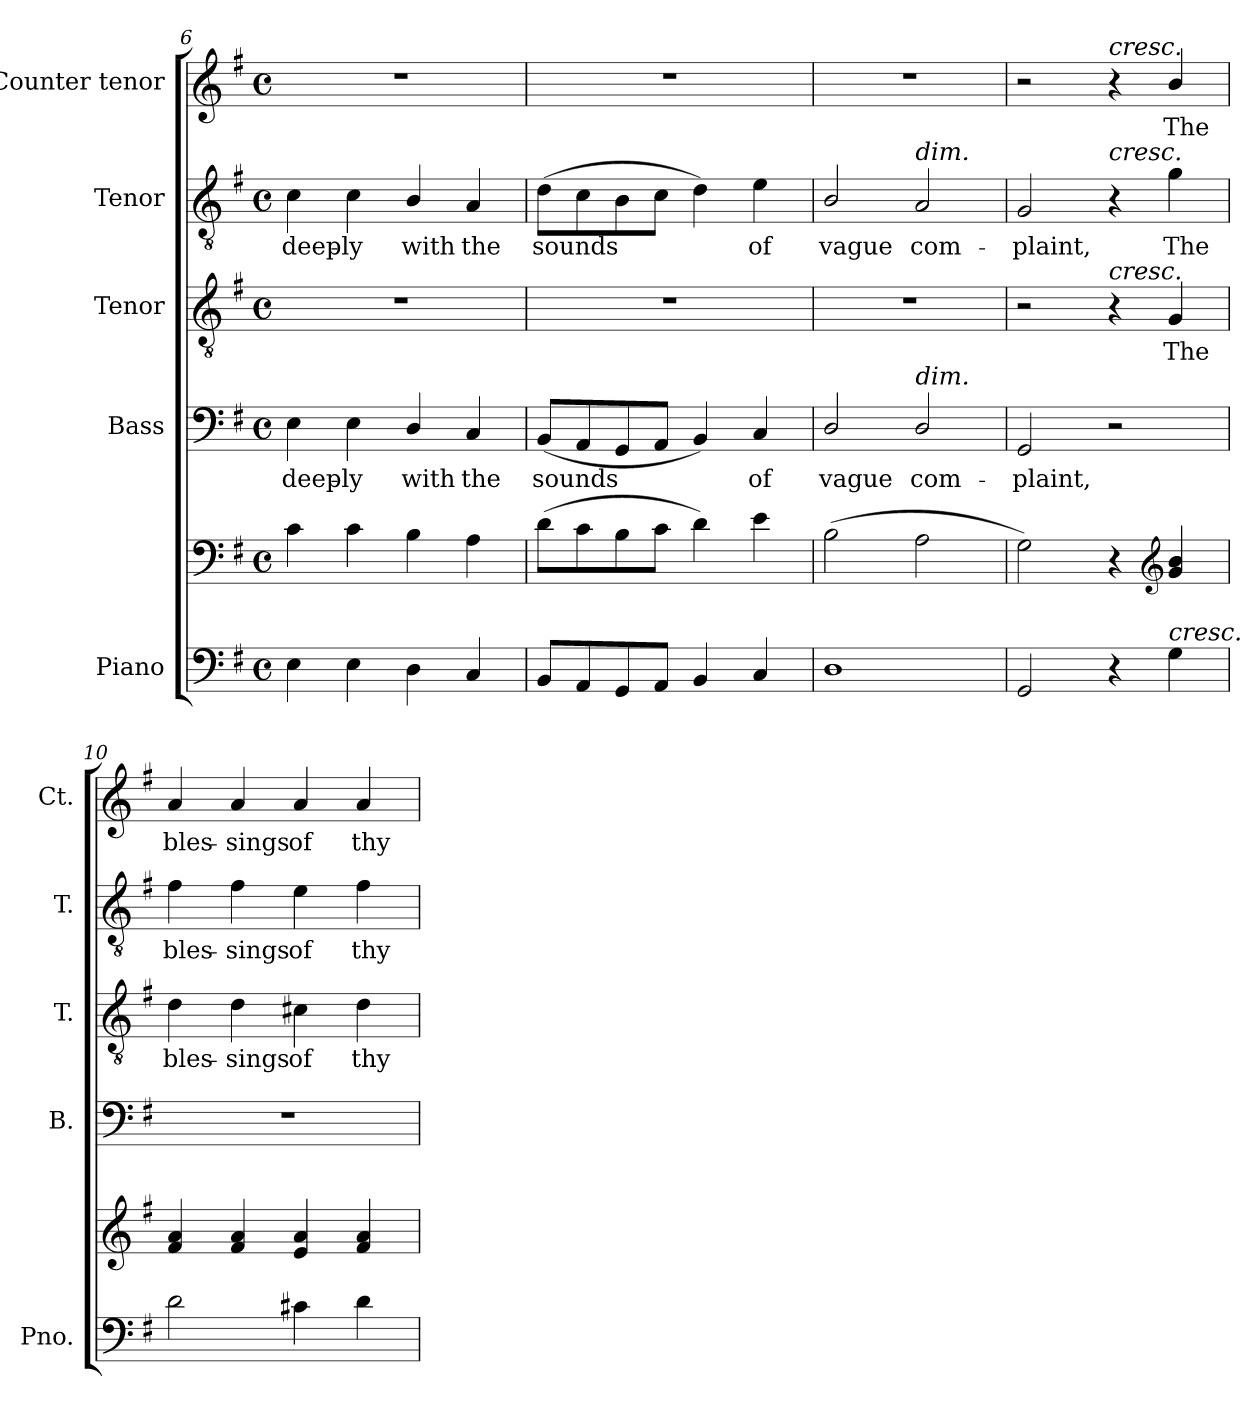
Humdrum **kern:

**kern	**kern	**kern	**text	**kern	**text	**kern	**text	**kern	**text
*part5	*part5	*part4	*part4	*part3	*part3	*part2	*part2	*part1	*part1
*staff6	*staff5	*staff4	*staff4	*staff3	*staff3	*staff2	*staff2	*staff1	*staff1
*I"Piano	*	*I"Bass	*	*I"Tenor	*	*I"Tenor	*	*I"Counter tenor	*
*I'Pno.	*	*I'B.	*	*I'T.	*	*I'T.	*	*I'Ct.	*
*clefF4	*clefF4	*clefF4	*	*clefGv2	*	*clefGv2	*	*clefG2	*
*	*	*	*	*ITrd7c12	*	*ITrd7c12	*	*	*
*k[f#]	*k[f#]	*k[f#]	*	*k[f#]	*	*k[f#]	*	*k[f#]	*
*G:	*G:	*G:	*	*G:	*	*G:	*	*G:	*
*M4/4	*M4/4	*M4/4	*	*M4/4	*	*M4/4	*	*M4/4	*
*met(c)	*met(c)	*met(c)	*	*met(c)	*	*met(c)	*	*met(c)	*
=6	=6	=6	=6	=6	=6	=6	=6	=6	=6
!	!	!	!LO:LY:b:color=#000000	!	!	!	!	!	!
!	!	!	!	!	!	!	!LO:LY:b:color=#000000	!	!
4Ei\	4ci\	4Ei\	deep-	1r	.	4Ci\	deep-	1r	.
!	!	!	!LO:LY:b:color=#000000	!	!	!	!	!	!
!	!	!	!	!	!	!	!LO:LY:b:color=#000000	!	!
4Ei\	4ci\	4Ei\	-ly	.	.	4Ci\	-ly	.	.
!	!	!	!LO:LY:b:color=#000000	!	!	!	!	!	!
!	!	!	!	!	!	!	!LO:LY:b:color=#000000	!	!
4Di\	4Bi\	4Di/	with	.	.	4BBi/	with	.	.
!	!	!	!LO:LY:b:color=#000000	!	!	!	!	!	!
!	!	!	!	!	!	!	!LO:LY:b:color=#000000	!	!
4Ci/	4Ai\	4Ci/	the	.	.	4AAi/	the	.	.
=7	=7	=7	=7	=7	=7	=7	=7	=7	=7
!	!	!	!LO:LY:b:color=#000000	!	!	!	!	!	!
!	!	!	!	!	!	!	!LO:LY:b:color=#000000	!	!
8BBi/L	(8di\L	(8BBi/L	sounds	1r	.	(8Di\L	sounds	1r	.
8AAi/	8ci\	8AAi/	.	.	.	8Ci\	.	.	.
8GGi/	8Bi\	8GGi/	.	.	.	8BBi\	.	.	.
8AAi/J	8ci\J	8AAi/J	.	.	.	8Ci\J	.	.	.
4BBi/	4di\)	4BBi/)	.	.	.	4Di\)	.	.	.
!	!	!	!LO:LY:b:color=#000000	!	!	!	!	!	!
!	!	!	!	!	!	!	!LO:LY:b:color=#000000	!	!
4Ci/	4ei\	4Ci/	of	.	.	4Ei\	of	.	.
!!LO:LB:g=z
=8	=8	=8	=8	=8	=8	=8	=8	=8	=8
!	!	!	!LO:LY:b:color=#000000	!	!	!	!	!	!
!	!	!	!	!	!	!	!LO:LY:b:color=#000000	!	!
1Di	(2Bi\	2Di/	vague	1r	.	2BBi/	vague	1r	.
!	!	!	!LO:LY:b:color=#000000	!	!	!	!	!	!
!	!	!	!	!	!	!LO:TX:a:i:t=dim.	!	!	!
!	!	!LO:TX:a:i:t=dim.	!	!	!	!	!	!	!
!	!	!	!	!	!	!	!LO:LY:b:color=#000000	!	!
.	2Ai\	2Di/	com-	.	.	2AAi/	com-	.	.
=9	=9	=9	=9	=9	=9	=9	=9	=9	=9
!	!	!	!LO:LY:b:color=#000000	!	!	!	!	!	!
!	!	!	!	!	!	!	!LO:LY:b:color=#000000	!	!
2GGi/	2Gi\)	2GGi/	-plaint,	2r	.	2GGi/	-plaint,	2r	.
!	!	!	!	!	!	!	!	!LO:TX:a:i:t=cresc.	!
!	!	!	!	!	!	!LO:TX:a:i:t=cresc.	!	!	!
!	!	!	!	!LO:TX:a:i:t=cresc.	!	!	!	!	!
4r	4r	2r	.	4r	.	4r	.	4r	.
*	*clefG2	*	*	*	*	*	*	*	*
!	!	!	!	!	!LO:LY:b:color=#000000	!	!	!	!
!	!	!	!	!	!	!	!LO:LY:b:color=#000000	!	!
!LO:TX:a:i:t=cresc.	!	!	!	!	!	!	!	!	!
!	!	!	!	!	!	!	!	!	!LO:LY:b:color=#000000
4Gi\	4gi/ 4bi	.	.	4GGi/	The	4Gi\	The	4bi/	The
=10	=10	=10	=10	=10	=10	=10	=10	=10	=10
!	!	!	!	!	!LO:LY:b:color=#000000	!	!	!	!
!	!	!	!	!	!	!	!LO:LY:b:color=#000000	!	!
!	!	!	!	!	!	!	!	!	!LO:LY:b:color=#000000
2di\	4f#i/ 4ai	1r	.	4Di\	bles-	4F#i\	bles-	4ai/	bles-
!	!	!	!	!	!LO:LY:b:color=#000000	!	!	!	!
!	!	!	!	!	!	!	!LO:LY:b:color=#000000	!	!
!	!	!	!	!	!	!	!	!	!LO:LY:b:color=#000000
.	4f#i/ 4ai	.	.	4Di\	-sings	4F#i\	-sings	4ai/	-sings
!	!	!	!	!	!LO:LY:b:color=#000000	!	!	!	!
!	!	!	!	!	!	!	!LO:LY:b:color=#000000	!	!
!	!	!	!	!	!	!	!	!	!LO:LY:b:color=#000000
4c#Xi\	4ei/ 4ai	.	.	4C#Xi\	of	4Ei\	of	4ai/	of
!	!	!	!	!	!LO:LY:b:color=#000000	!	!	!	!
!	!	!	!	!	!	!	!LO:LY:b:color=#000000	!	!
!	!	!	!	!	!	!	!	!	!LO:LY:b:color=#000000
4di\	4f#i/ 4ai	.	.	4Di\	thy	4F#i\	thy	4ai/	thy
=	=	=	=	=	=	=	=	=	=
*-	*-	*-	*-	*-	*-	*-	*-	*-	*-
